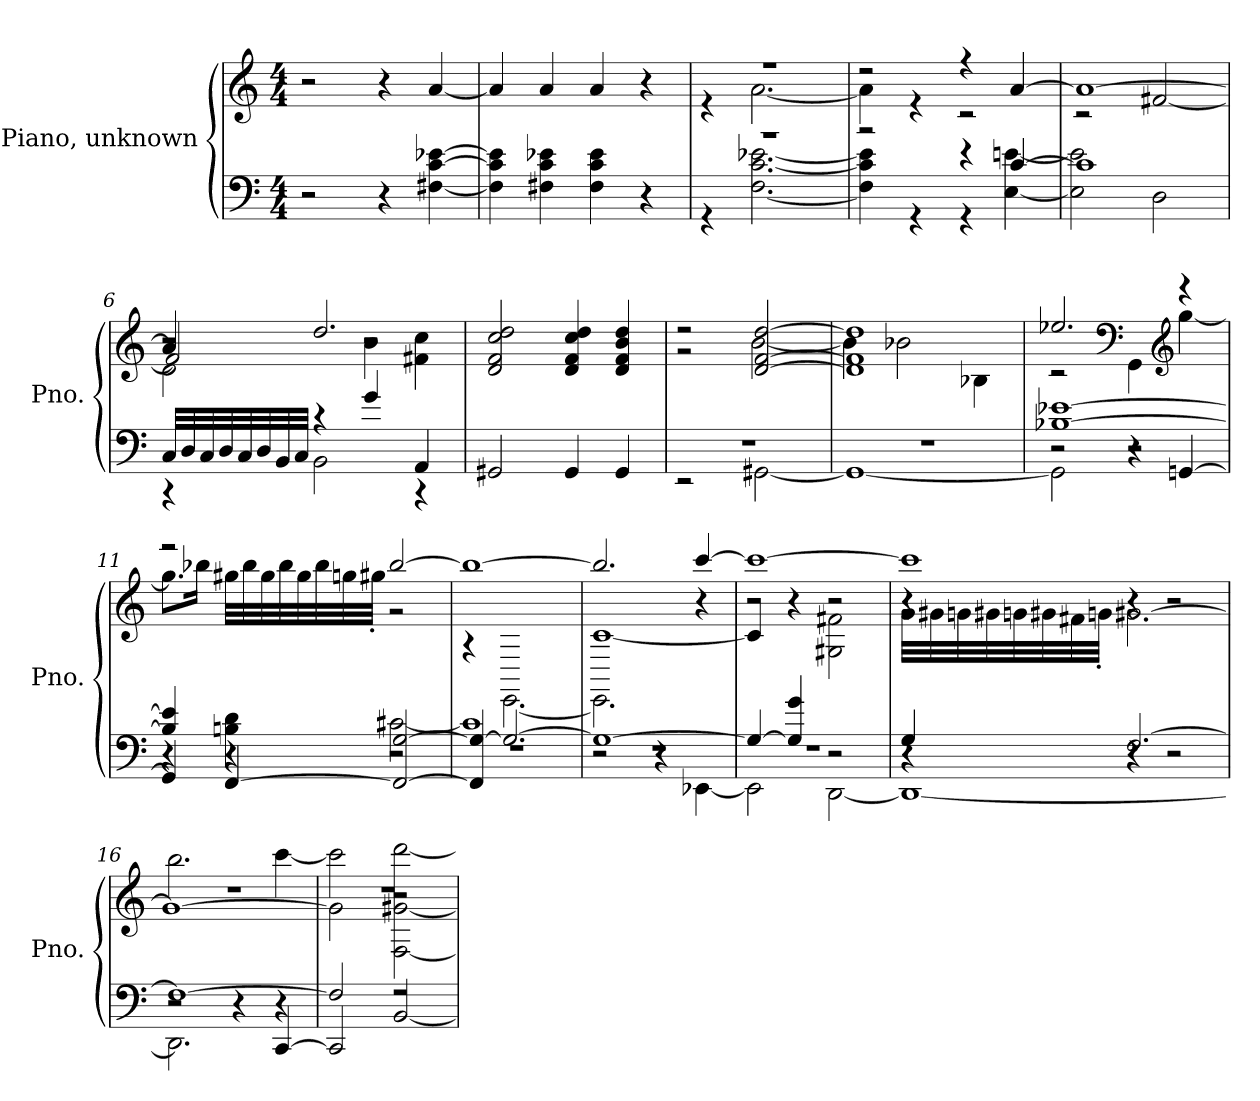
**kern	**kern
*part1	*part1
*staff2	*staff1
*I"Piano, unknown	*
*I'Pno.	*
*clefF4	*clefG2
*k[]	*k[]
*M4/4	*M4/4
*MM120	*MM120
=1	=1
2r	2r
4r	4r
[4F#X\ [4c\ [4e-X\	[4a/
=2	=2
4F#\] 4c\] 4e-\]	4a/]
4F#X\ 4c\ 4e-X\	4a/
4F#\ 4c\ 4e-\	4a/
4r	4r
=3	=3
*^	*^
1r	4r	1r	4r
.	[2.F\ [2.c\ [2.e-X\	.	[2.a\
=4	=4	=4	=4
2r	4F\] 4c\] 4e-\]	2r	4a\]
.	4r	.	4r
4r	4r	4r	2r
[4c/	[4E\ [4en\	[4a/	.
=5	=5	=5	=5
1c]	2E\] 2e\]	1a_	2r
.	2D\	.	[2f#X/
=6	=6	=6	=6
*	*	*^	*^
32C/LLL	4r	4a/]	2r	2f#/]	2d\
32D/	.	.	.	.	.
32C/	.	.	.	.	.
32D/	.	.	.	.	.
32C/	.	.	.	.	.
32D/	.	.	.	.	.
32BB/	.	.	.	.	.
32C/JJJ	.	.	.	.	.
4r	2BB\	2.dd/	.	.	.
4g/	.	.	4b\	2r	2r
4AA/	4r	.	4f#X\ 4cc\	.	.
*v	*v	*	*	*	*
*	*v	*v	*v	*v
=7	=7
2GG#X/	2d/ 2f/ 2cc/ 2dd/
4GG#/	4d/ 4f/ 4cc/ 4dd/
4GG#/	4d/ 4f/ 4b/ 4dd/
!!LO:LB:g=z
=8	=8
*^	*^
1r	2r	2r	2r
.	[2GG#X\	[2d/ [2f/ [2dd/	[2b\
=9	=9	=9	=9
1r	1GG#_	1d] 1f] 1dd]	4b\]
.	.	.	2b-X\
.	.	.	4B-X\
=10	=10	=10	=10
*	*^	*	*
[1B-X [1e-X	2GG#\]	2r	2.ee-X/	2r
*	*	*	*clefF4	*
.	2r	4r	.	4GG\
*	*	*	*clefG2	*
.	.	[4GGn/	4r	[4gg\
=11	=11	=11	=11	=11
4B-/] 4e-/]	4r	4GG/]	2r	8.gg\L]
.	.	.	.	16bb-X\Jk
4r	4Bn\ 4d\	[4FF/	.	32gg#X\LLL
.	.	.	.	32bb-\
.	.	.	.	32gg#\
.	.	.	.	32bb-\
.	.	.	.	32gg#\
.	.	.	.	32bb-\
.	.	.	.	32ggn\
.	.	.	.	32gg#X'\JJJ
2r	[2c#X\	2FF/_ [2G/	[2bb-/	2r
=12	=12	=12	=12	=12
1r	1c#]	4FF/] 4G/_	1bb-_	4r
.	.	2.G/_	.	[2.EE\
=13	=13	=13	=13	=13
*	*	*	*	*^
1r	2r	1G_	2.bb-/]	[1c	2.EE\]
.	4r	.	.	.	.
.	[4EE-X\	.	[4ccc/	.	4r
!!LO:LB:g=z	!!	!!
=14	=14	=14	=14	=14	=14
1r	2EE-\]	4G/_	1ccc_	2r	4c/]
.	.	4G/] 4g/	.	.	4r
.	[2DD\	2r	.	2G#X\ 2f#X\	2r
=15	=15	=15	=15	=15	=15
4r	1DD_	4G/	1ccc]	32g\LLL	4r
.	.	.	.	32g#X\	.
.	.	.	.	32gn\	.
.	.	.	.	32g#X\	.
.	.	.	.	32gn\	.
.	.	.	.	32g#X\	.
.	.	.	.	32f#X\	.
.	.	.	.	32gn'\JJJ	.
[2.F/	.	4r	.	4r	[2.g#X\
.	.	2r	.	2r	.
=16	=16	=16	=16	=16	=16
1F_	2.DD\]	2r	1r	2.bb\	1g#_
.	.	4r	.	.	.
.	4r	[4CC/	.	[4ccc\	.
*	*v	*v	*	*	*
=17	=17	=17	=17	=17
2F/]	2CC/]	1r	2ccc\]	2g#\]
2r	[2BB/	.	[2F\ [2g#X\ [2ddd\	2r
*v	*v	*	*	*
*	*v	*v	*v
=	=
*-	*-
